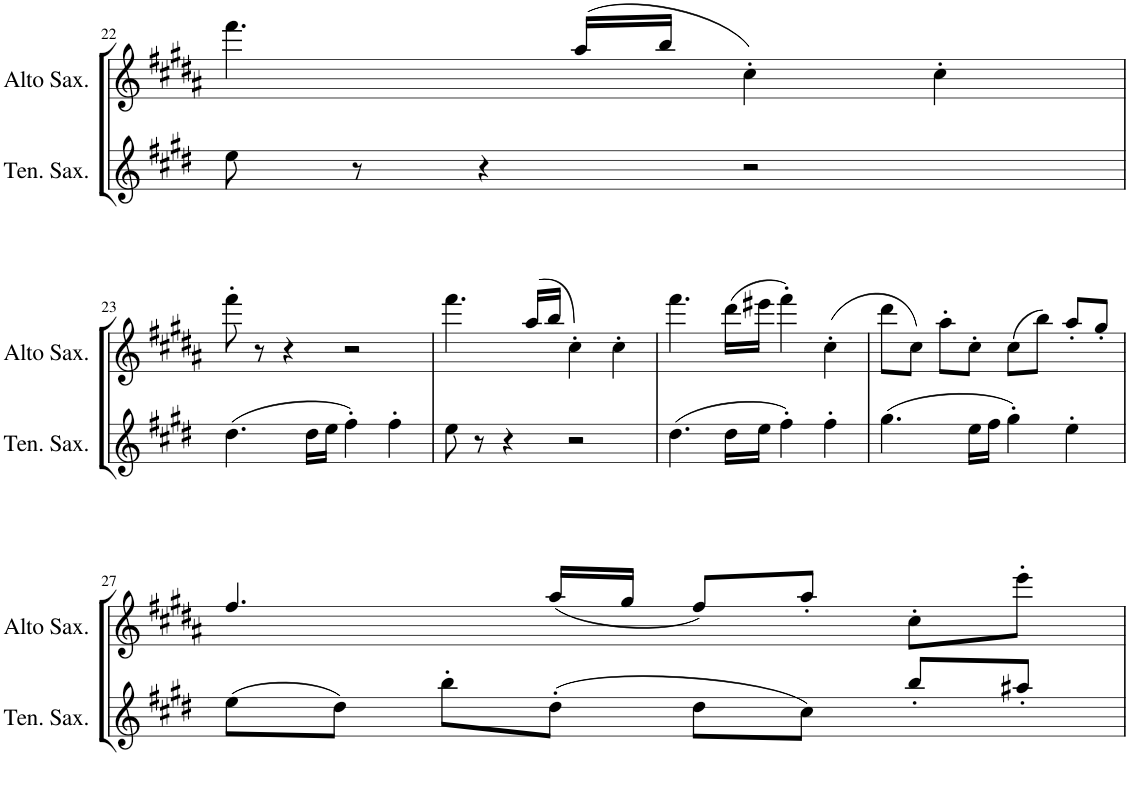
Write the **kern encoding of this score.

**kern	**kern
*part2	*part1
*staff2	*staff1
*I"Tenor Saxophone	*I"Alto Saxophone
*I'Ten. Sax.	*I'Alto Sax.
!!LO:PB:g=z
*clefG2	*clefG2
*Trd8c14	*Trd5c9
*k[f#c#g#d#]	*k[f#c#g#d#a#]
*M4/4	*M4/4
*met(c)	*met(c)
=22	=22
8ee\	4.fff#\
8r	.
4r	.
.	(16aa#/LL
.	16bb/JJ
2r	4cc#'\)
.	4cc#'\
!!LO:LB:g=z
=23	=23
(4.dd#\	8fff#'\
.	8r
.	4r
16dd#\LL	.
16ee\JJ	.
4ff#'\)	2r
4ff#'\	.
=24	=24
8ee\	4.fff#\
8r	.
4r	.
.	(16aa#/LL
.	16bb/JJ
2r	4cc#'\)
.	4cc#'\
=25	=25
(4.dd#\	4.fff#\
16dd#\LL	(16dd#\LL
16ee\JJ	16eee#X\JJ
4ff#'\)	4fff#'\)
4ff#'\	(4cc#'\
=26	=26
(4.gg#\	8dd#\L
.	8cc#\J)
.	8aa#'\L
16ee\LL	8cc#'\J
16ff#\JJ	.
4gg#'\)	(8cc#\L
.	8bb\J)
4ee'\	8aa#'/L
.	8gg#'/J
!!LO:LB:g=z
=27	=27
(8ee\L	4.ff#/
8dd#\J)	.
8bb'\L	.
(8dd#'\J	(16aa#/LL
.	16gg#/JJ
8dd#\L	8ff#/L)
8cc#\J)	8aa#'/J
8bb'/L	8cc#'\L
8a#X'/J	8eee'\J
=	=
*-	*-
